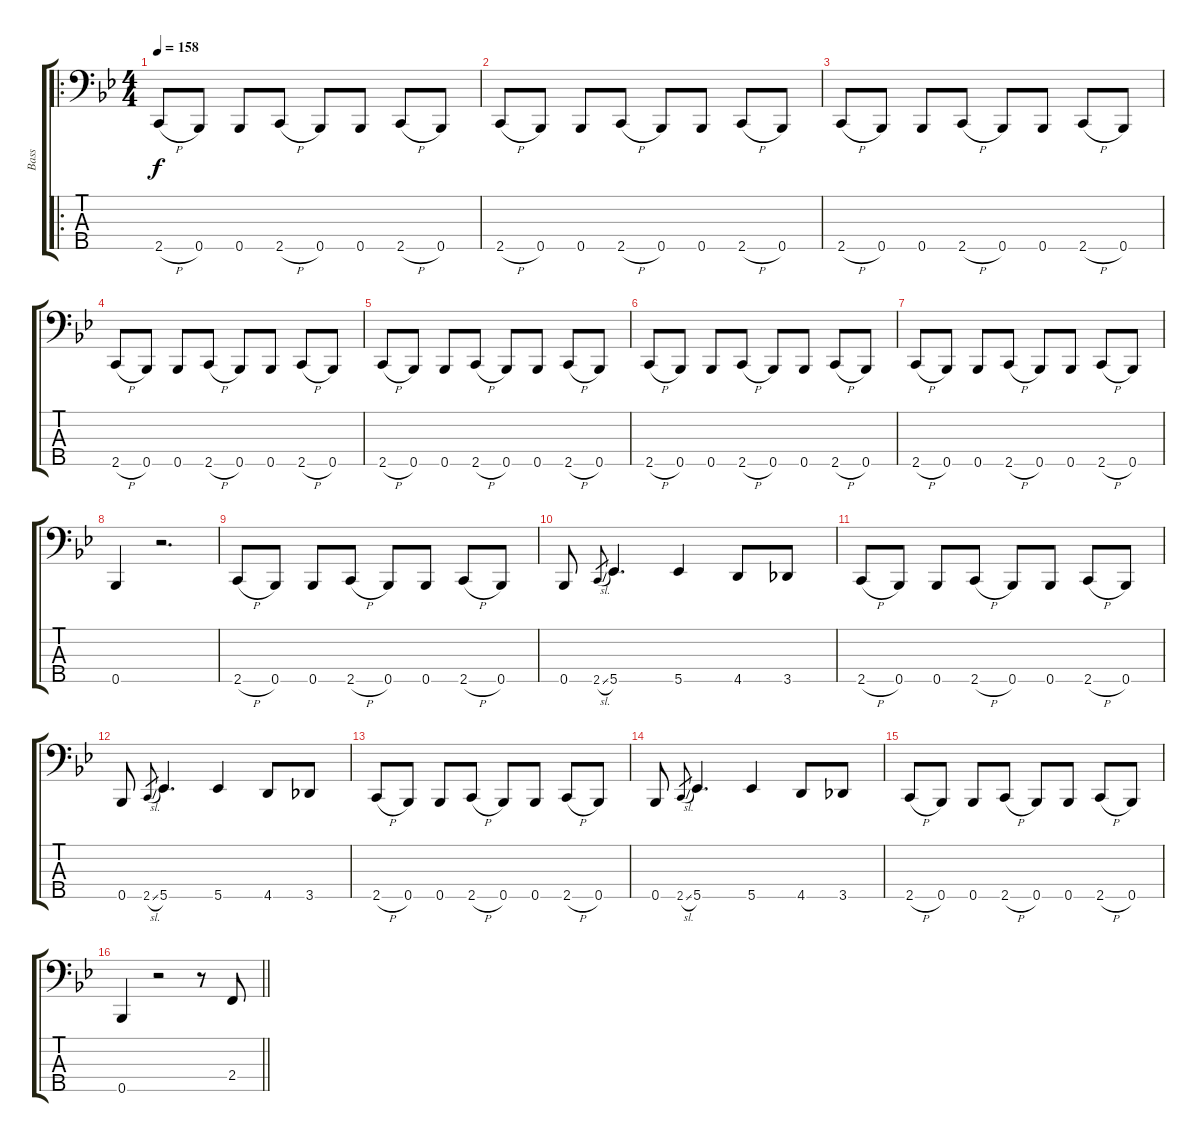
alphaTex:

\track ("Bass" "Bass") {instrument electricbassfinger}
\staff {score tabs}
\tuning (Gb2 Db2 Ab1 Eb1 Bb0) {hide}
\ro
\ts (4 4)
\tempo 158
\clef f4
\ks bb
2.5{h}.8{dy f} 0.5.8 0.5.8 2.5{h}.8 0.5.8 0.5.8 2.5{h}.8 0.5.8 |
2.5{h}.8 0.5.8 0.5.8 2.5{h}.8 0.5.8 0.5.8 2.5{h}.8 0.5.8 |
2.5{h}.8 0.5.8 0.5.8 2.5{h}.8 0.5.8 0.5.8 2.5{h}.8 0.5.8 |
2.5{h}.8 0.5.8 0.5.8 2.5{h}.8 0.5.8 0.5.8 2.5{h}.8 0.5.8 |
2.5{h}.8 0.5.8 0.5.8 2.5{h}.8 0.5.8 0.5.8 2.5{h}.8 0.5.8 |
2.5{h}.8 0.5.8 0.5.8 2.5{h}.8 0.5.8 0.5.8 2.5{h}.8 0.5.8 |
2.5{h}.8 0.5.8 0.5.8 2.5{h}.8 0.5.8 0.5.8 2.5{h}.8 0.5.8 |
0.5.4 r.2{d} |
2.5{h}.8 0.5.8 0.5.8 2.5{h}.8 0.5.8 0.5.8 2.5{h}.8 0.5.8 |
0.5.8 2.5{sl}.8{gr} 5.5.4{d} 5.5.4 4.5.8 3.5.8 |
2.5{h}.8 0.5.8 0.5.8 2.5{h}.8 0.5.8 0.5.8 2.5{h}.8 0.5.8 |
0.5.8 2.5{sl}.8{gr} 5.5.4{d} 5.5.4 4.5.8 3.5.8 |
2.5{h}.8 0.5.8 0.5.8 2.5{h}.8 0.5.8 0.5.8 2.5{h}.8 0.5.8 |
0.5.8 2.5{sl}.8{gr} 5.5.4{d} 5.5.4 4.5.8 3.5.8 |
2.5{h}.8 0.5.8 0.5.8 2.5{h}.8 0.5.8 0.5.8 2.5{h}.8 0.5.8 |
\barLineRight lightlight
0.5.4 r.2 r.8 2.4.8
